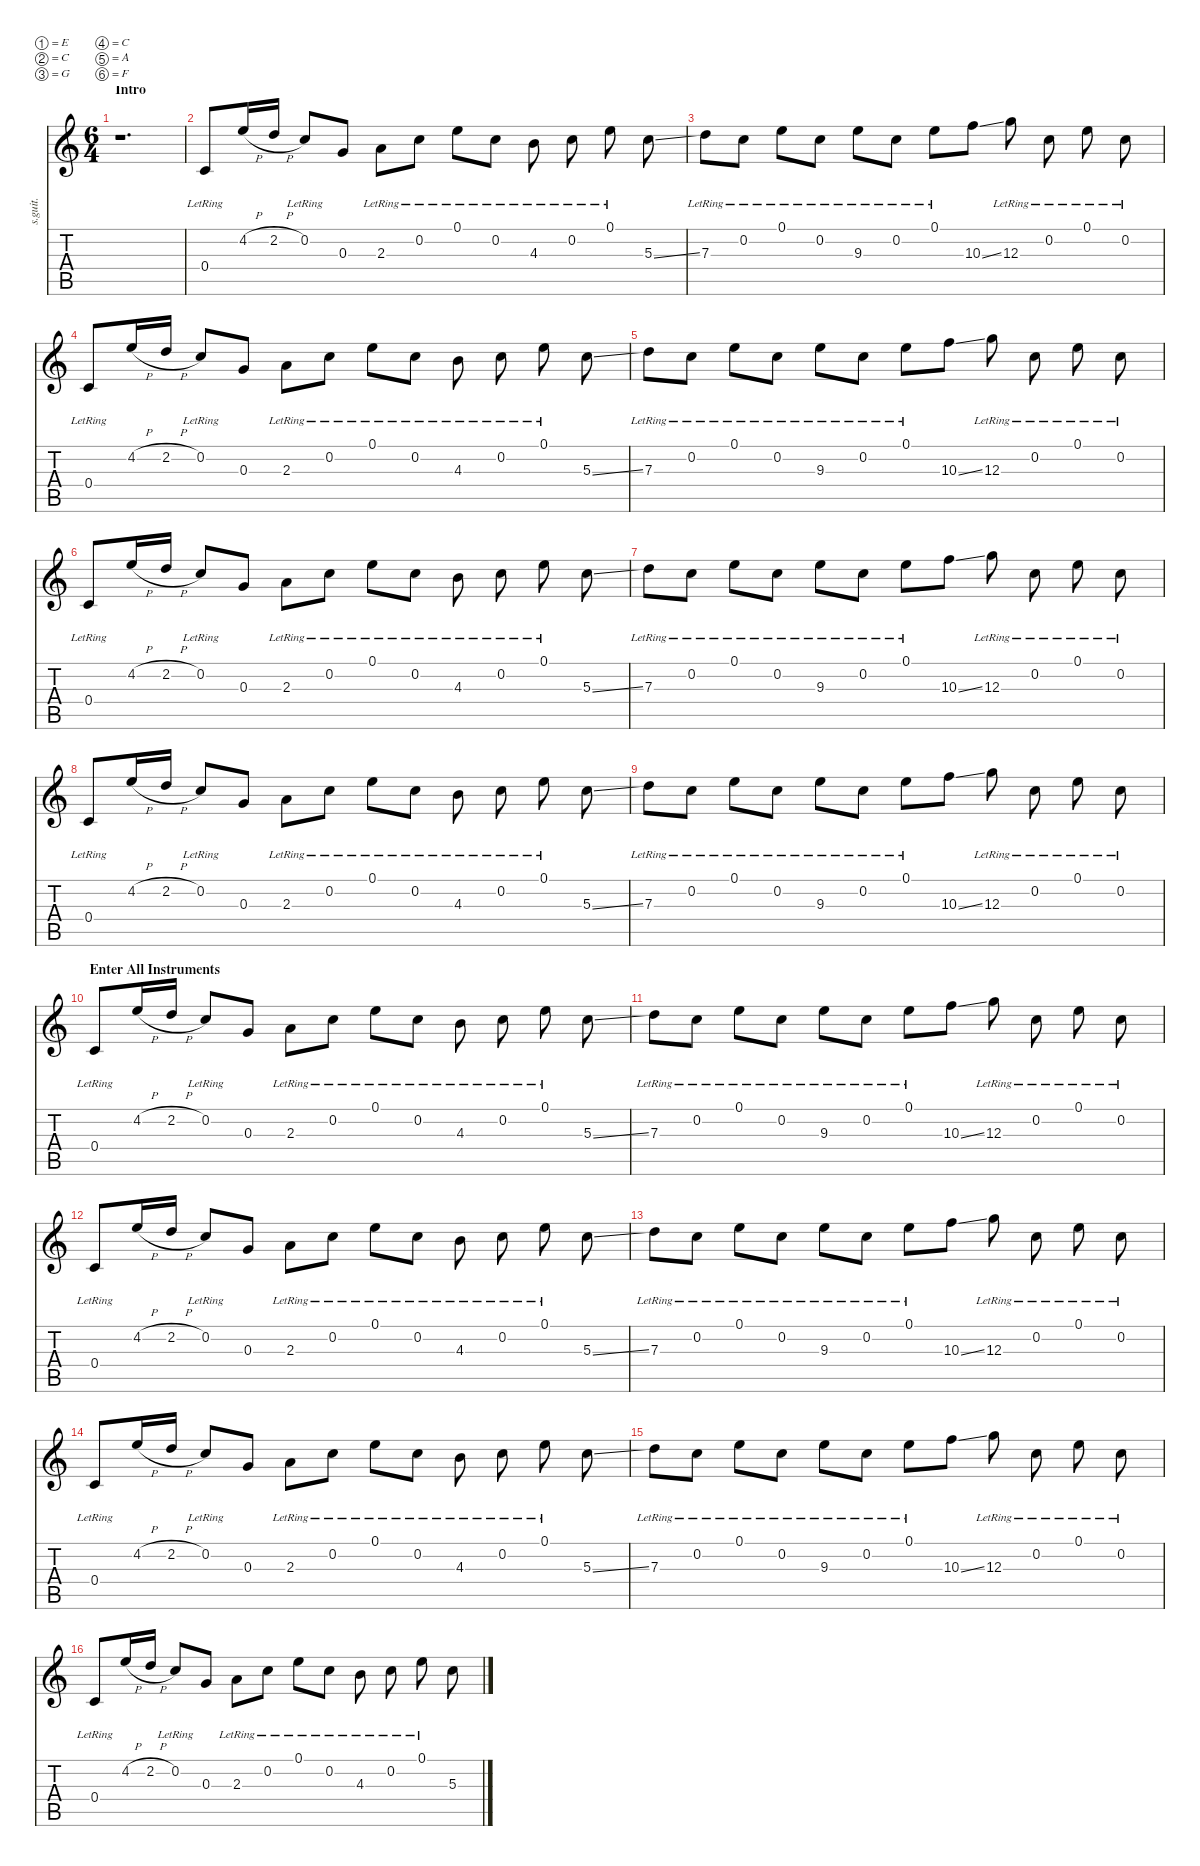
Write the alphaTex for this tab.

\defaultSystemsLayout 4
\hideDynamics
\bracketExtendMode nobrackets
\track ("Steve Holmes" "s.guit.") {instrument electricguitarjazz}
\staff {score tabs}
\tuning (E4 C4 G3 C3 A2 F2)
\ts (6 4)
\beaming (8 2 2 2 2)
\section ("" "Intro")
\tempo (144 hide)
\clef g2
\ks c
r.1{d dy f instrument electricguitarjazz} |
0.4{lr}.8{lyrics (0 "") lyrics (1 "") lyrics (2 "") lyrics (3 "") lyrics (4 "")} 4.2{h}.16{lyrics (0 "") lyrics (1 "") lyrics (2 "") lyrics (3 "") lyrics (4 "")} 2.2{h}.16{lyrics (0 "") lyrics (1 "") lyrics (2 "") lyrics (3 "") lyrics (4 "")} 0.2{lr}.8{lyrics (0 "") lyrics (1 "") lyrics (2 "") lyrics (3 "") lyrics (4 "")} 0.3.8{lyrics (0 "") lyrics (1 "") lyrics (2 "") lyrics (3 "") lyrics (4 "")} 2.3{lr}.8{lyrics (0 "") lyrics (1 "") lyrics (2 "") lyrics (3 "") lyrics (4 "")} 0.2{lr}.8{lyrics (0 "") lyrics (1 "") lyrics (2 "") lyrics (3 "") lyrics (4 "")} 0.1{lr}.8{lyrics (0 "") lyrics (1 "") lyrics (2 "") lyrics (3 "") lyrics (4 "")} 0.2{lr}.8{lyrics (0 "") lyrics (1 "") lyrics (2 "") lyrics (3 "") lyrics (4 "")} 4.3{lr}.8{lyrics (0 "") lyrics (1 "") lyrics (2 "") lyrics (3 "") lyrics (4 "")} 0.2{lr}.8{lyrics (0 "") lyrics (1 "") lyrics (2 "") lyrics (3 "") lyrics (4 "")} 0.1{lr}.8{lyrics (0 "") lyrics (1 "") lyrics (2 "") lyrics (3 "") lyrics (4 "")} 5.3{ss}.8{lyrics (0 "") lyrics (1 "") lyrics (2 "") lyrics (3 "") lyrics (4 "")} |
7.3{lr}.8{lyrics (0 "") lyrics (1 "") lyrics (2 "") lyrics (3 "") lyrics (4 "")} 0.2{lr}.8{lyrics (0 "") lyrics (1 "") lyrics (2 "") lyrics (3 "") lyrics (4 "")} 0.1{lr}.8{lyrics (0 "") lyrics (1 "") lyrics (2 "") lyrics (3 "") lyrics (4 "")} 0.2{lr}.8{lyrics (0 "") lyrics (1 "") lyrics (2 "") lyrics (3 "") lyrics (4 "")} 9.3{lr}.8{lyrics (0 "") lyrics (1 "") lyrics (2 "") lyrics (3 "") lyrics (4 "")} 0.2{lr}.8{lyrics (0 "") lyrics (1 "") lyrics (2 "") lyrics (3 "") lyrics (4 "")} 0.1{lr}.8{lyrics (0 "") lyrics (1 "") lyrics (2 "") lyrics (3 "") lyrics (4 "")} 10.3{ss}.8{lyrics (0 "") lyrics (1 "") lyrics (2 "") lyrics (3 "") lyrics (4 "")} 12.3{lr}.8{lyrics (0 "") lyrics (1 "") lyrics (2 "") lyrics (3 "") lyrics (4 "")} 0.2{lr}.8{lyrics (0 "") lyrics (1 "") lyrics (2 "") lyrics (3 "") lyrics (4 "")} 0.1{lr}.8{lyrics (0 "") lyrics (1 "") lyrics (2 "") lyrics (3 "") lyrics (4 "")} 0.2{lr}.8{lyrics (0 "") lyrics (1 "") lyrics (2 "") lyrics (3 "") lyrics (4 "")} |
0.4{lr}.8{lyrics (0 "") lyrics (1 "") lyrics (2 "") lyrics (3 "") lyrics (4 "")} 4.2{h}.16{lyrics (0 "") lyrics (1 "") lyrics (2 "") lyrics (3 "") lyrics (4 "")} 2.2{h}.16{lyrics (0 "") lyrics (1 "") lyrics (2 "") lyrics (3 "") lyrics (4 "")} 0.2{lr}.8{lyrics (0 "") lyrics (1 "") lyrics (2 "") lyrics (3 "") lyrics (4 "")} 0.3.8{lyrics (0 "") lyrics (1 "") lyrics (2 "") lyrics (3 "") lyrics (4 "")} 2.3{lr}.8{lyrics (0 "") lyrics (1 "") lyrics (2 "") lyrics (3 "") lyrics (4 "")} 0.2{lr}.8{lyrics (0 "") lyrics (1 "") lyrics (2 "") lyrics (3 "") lyrics (4 "")} 0.1{lr}.8{lyrics (0 "") lyrics (1 "") lyrics (2 "") lyrics (3 "") lyrics (4 "")} 0.2{lr}.8{lyrics (0 "") lyrics (1 "") lyrics (2 "") lyrics (3 "") lyrics (4 "")} 4.3{lr}.8{lyrics (0 "") lyrics (1 "") lyrics (2 "") lyrics (3 "") lyrics (4 "")} 0.2{lr}.8{lyrics (0 "") lyrics (1 "") lyrics (2 "") lyrics (3 "") lyrics (4 "")} 0.1{lr}.8{lyrics (0 "") lyrics (1 "") lyrics (2 "") lyrics (3 "") lyrics (4 "")} 5.3{ss}.8{lyrics (0 "") lyrics (1 "") lyrics (2 "") lyrics (3 "") lyrics (4 "")} |
7.3{lr}.8{lyrics (0 "") lyrics (1 "") lyrics (2 "") lyrics (3 "") lyrics (4 "")} 0.2{lr}.8{lyrics (0 "") lyrics (1 "") lyrics (2 "") lyrics (3 "") lyrics (4 "")} 0.1{lr}.8{lyrics (0 "") lyrics (1 "") lyrics (2 "") lyrics (3 "") lyrics (4 "")} 0.2{lr}.8{lyrics (0 "") lyrics (1 "") lyrics (2 "") lyrics (3 "") lyrics (4 "")} 9.3{lr}.8{lyrics (0 "") lyrics (1 "") lyrics (2 "") lyrics (3 "") lyrics (4 "")} 0.2{lr}.8{lyrics (0 "") lyrics (1 "") lyrics (2 "") lyrics (3 "") lyrics (4 "")} 0.1{lr}.8{lyrics (0 "") lyrics (1 "") lyrics (2 "") lyrics (3 "") lyrics (4 "")} 10.3{ss}.8{lyrics (0 "") lyrics (1 "") lyrics (2 "") lyrics (3 "") lyrics (4 "")} 12.3{lr}.8{lyrics (0 "") lyrics (1 "") lyrics (2 "") lyrics (3 "") lyrics (4 "")} 0.2{lr}.8{lyrics (0 "") lyrics (1 "") lyrics (2 "") lyrics (3 "") lyrics (4 "")} 0.1{lr}.8{lyrics (0 "") lyrics (1 "") lyrics (2 "") lyrics (3 "") lyrics (4 "")} 0.2{lr}.8{lyrics (0 "") lyrics (1 "") lyrics (2 "") lyrics (3 "") lyrics (4 "")} |
0.4{lr}.8{lyrics (0 "") lyrics (1 "") lyrics (2 "") lyrics (3 "") lyrics (4 "")} 4.2{h}.16{lyrics (0 "") lyrics (1 "") lyrics (2 "") lyrics (3 "") lyrics (4 "")} 2.2{h}.16{lyrics (0 "") lyrics (1 "") lyrics (2 "") lyrics (3 "") lyrics (4 "")} 0.2{lr}.8{lyrics (0 "") lyrics (1 "") lyrics (2 "") lyrics (3 "") lyrics (4 "")} 0.3.8{lyrics (0 "") lyrics (1 "") lyrics (2 "") lyrics (3 "") lyrics (4 "")} 2.3{lr}.8{lyrics (0 "") lyrics (1 "") lyrics (2 "") lyrics (3 "") lyrics (4 "")} 0.2{lr}.8{lyrics (0 "") lyrics (1 "") lyrics (2 "") lyrics (3 "") lyrics (4 "")} 0.1{lr}.8{lyrics (0 "") lyrics (1 "") lyrics (2 "") lyrics (3 "") lyrics (4 "")} 0.2{lr}.8{lyrics (0 "") lyrics (1 "") lyrics (2 "") lyrics (3 "") lyrics (4 "")} 4.3{lr}.8{lyrics (0 "") lyrics (1 "") lyrics (2 "") lyrics (3 "") lyrics (4 "")} 0.2{lr}.8{lyrics (0 "") lyrics (1 "") lyrics (2 "") lyrics (3 "") lyrics (4 "")} 0.1{lr}.8{lyrics (0 "") lyrics (1 "") lyrics (2 "") lyrics (3 "") lyrics (4 "")} 5.3{ss}.8{lyrics (0 "") lyrics (1 "") lyrics (2 "") lyrics (3 "") lyrics (4 "")} |
7.3{lr}.8{lyrics (0 "") lyrics (1 "") lyrics (2 "") lyrics (3 "") lyrics (4 "")} 0.2{lr}.8{lyrics (0 "") lyrics (1 "") lyrics (2 "") lyrics (3 "") lyrics (4 "")} 0.1{lr}.8{lyrics (0 "") lyrics (1 "") lyrics (2 "") lyrics (3 "") lyrics (4 "")} 0.2{lr}.8{lyrics (0 "") lyrics (1 "") lyrics (2 "") lyrics (3 "") lyrics (4 "")} 9.3{lr}.8{lyrics (0 "") lyrics (1 "") lyrics (2 "") lyrics (3 "") lyrics (4 "")} 0.2{lr}.8{lyrics (0 "") lyrics (1 "") lyrics (2 "") lyrics (3 "") lyrics (4 "")} 0.1{lr}.8{lyrics (0 "") lyrics (1 "") lyrics (2 "") lyrics (3 "") lyrics (4 "")} 10.3{ss}.8{lyrics (0 "") lyrics (1 "") lyrics (2 "") lyrics (3 "") lyrics (4 "")} 12.3{lr}.8{lyrics (0 "") lyrics (1 "") lyrics (2 "") lyrics (3 "") lyrics (4 "")} 0.2{lr}.8{lyrics (0 "") lyrics (1 "") lyrics (2 "") lyrics (3 "") lyrics (4 "")} 0.1{lr}.8{lyrics (0 "") lyrics (1 "") lyrics (2 "") lyrics (3 "") lyrics (4 "")} 0.2{lr}.8{lyrics (0 "") lyrics (1 "") lyrics (2 "") lyrics (3 "") lyrics (4 "")} |
0.4{lr}.8{lyrics (0 "") lyrics (1 "") lyrics (2 "") lyrics (3 "") lyrics (4 "")} 4.2{h}.16{lyrics (0 "") lyrics (1 "") lyrics (2 "") lyrics (3 "") lyrics (4 "")} 2.2{h}.16{lyrics (0 "") lyrics (1 "") lyrics (2 "") lyrics (3 "") lyrics (4 "")} 0.2{lr}.8{lyrics (0 "") lyrics (1 "") lyrics (2 "") lyrics (3 "") lyrics (4 "")} 0.3.8{lyrics (0 "") lyrics (1 "") lyrics (2 "") lyrics (3 "") lyrics (4 "")} 2.3{lr}.8{lyrics (0 "") lyrics (1 "") lyrics (2 "") lyrics (3 "") lyrics (4 "")} 0.2{lr}.8{lyrics (0 "") lyrics (1 "") lyrics (2 "") lyrics (3 "") lyrics (4 "")} 0.1{lr}.8{lyrics (0 "") lyrics (1 "") lyrics (2 "") lyrics (3 "") lyrics (4 "")} 0.2{lr}.8{lyrics (0 "") lyrics (1 "") lyrics (2 "") lyrics (3 "") lyrics (4 "")} 4.3{lr}.8{lyrics (0 "") lyrics (1 "") lyrics (2 "") lyrics (3 "") lyrics (4 "")} 0.2{lr}.8{lyrics (0 "") lyrics (1 "") lyrics (2 "") lyrics (3 "") lyrics (4 "")} 0.1{lr}.8{lyrics (0 "") lyrics (1 "") lyrics (2 "") lyrics (3 "") lyrics (4 "")} 5.3{ss}.8{lyrics (0 "") lyrics (1 "") lyrics (2 "") lyrics (3 "") lyrics (4 "")} |
7.3{lr}.8{lyrics (0 "") lyrics (1 "") lyrics (2 "") lyrics (3 "") lyrics (4 "")} 0.2{lr}.8{lyrics (0 "") lyrics (1 "") lyrics (2 "") lyrics (3 "") lyrics (4 "")} 0.1{lr}.8{lyrics (0 "") lyrics (1 "") lyrics (2 "") lyrics (3 "") lyrics (4 "")} 0.2{lr}.8{lyrics (0 "") lyrics (1 "") lyrics (2 "") lyrics (3 "") lyrics (4 "")} 9.3{lr}.8{lyrics (0 "") lyrics (1 "") lyrics (2 "") lyrics (3 "") lyrics (4 "")} 0.2{lr}.8{lyrics (0 "") lyrics (1 "") lyrics (2 "") lyrics (3 "") lyrics (4 "")} 0.1{lr}.8{lyrics (0 "") lyrics (1 "") lyrics (2 "") lyrics (3 "") lyrics (4 "")} 10.3{ss}.8{lyrics (0 "") lyrics (1 "") lyrics (2 "") lyrics (3 "") lyrics (4 "")} 12.3{lr}.8{lyrics (0 "") lyrics (1 "") lyrics (2 "") lyrics (3 "") lyrics (4 "")} 0.2{lr}.8{lyrics (0 "") lyrics (1 "") lyrics (2 "") lyrics (3 "") lyrics (4 "")} 0.1{lr}.8{lyrics (0 "") lyrics (1 "") lyrics (2 "") lyrics (3 "") lyrics (4 "")} 0.2{lr}.8{lyrics (0 "") lyrics (1 "") lyrics (2 "") lyrics (3 "") lyrics (4 "")} |
\section ("" "Enter All Instruments")
0.4{lr}.8{lyrics (0 "") lyrics (1 "") lyrics (2 "") lyrics (3 "") lyrics (4 "")} 4.2{h}.16{lyrics (0 "") lyrics (1 "") lyrics (2 "") lyrics (3 "") lyrics (4 "")} 2.2{h}.16{lyrics (0 "") lyrics (1 "") lyrics (2 "") lyrics (3 "") lyrics (4 "")} 0.2{lr}.8{lyrics (0 "") lyrics (1 "") lyrics (2 "") lyrics (3 "") lyrics (4 "")} 0.3.8{lyrics (0 "") lyrics (1 "") lyrics (2 "") lyrics (3 "") lyrics (4 "")} 2.3{lr}.8{lyrics (0 "") lyrics (1 "") lyrics (2 "") lyrics (3 "") lyrics (4 "")} 0.2{lr}.8{lyrics (0 "") lyrics (1 "") lyrics (2 "") lyrics (3 "") lyrics (4 "")} 0.1{lr}.8{lyrics (0 "") lyrics (1 "") lyrics (2 "") lyrics (3 "") lyrics (4 "")} 0.2{lr}.8{lyrics (0 "") lyrics (1 "") lyrics (2 "") lyrics (3 "") lyrics (4 "")} 4.3{lr}.8{lyrics (0 "") lyrics (1 "") lyrics (2 "") lyrics (3 "") lyrics (4 "")} 0.2{lr}.8{lyrics (0 "") lyrics (1 "") lyrics (2 "") lyrics (3 "") lyrics (4 "")} 0.1{lr}.8{lyrics (0 "") lyrics (1 "") lyrics (2 "") lyrics (3 "") lyrics (4 "")} 5.3{ss}.8{lyrics (0 "") lyrics (1 "") lyrics (2 "") lyrics (3 "") lyrics (4 "")} |
7.3{lr}.8{lyrics (0 "") lyrics (1 "") lyrics (2 "") lyrics (3 "") lyrics (4 "")} 0.2{lr}.8{lyrics (0 "") lyrics (1 "") lyrics (2 "") lyrics (3 "") lyrics (4 "")} 0.1{lr}.8{lyrics (0 "") lyrics (1 "") lyrics (2 "") lyrics (3 "") lyrics (4 "")} 0.2{lr}.8{lyrics (0 "") lyrics (1 "") lyrics (2 "") lyrics (3 "") lyrics (4 "")} 9.3{lr}.8{lyrics (0 "") lyrics (1 "") lyrics (2 "") lyrics (3 "") lyrics (4 "")} 0.2{lr}.8{lyrics (0 "") lyrics (1 "") lyrics (2 "") lyrics (3 "") lyrics (4 "")} 0.1{lr}.8{lyrics (0 "") lyrics (1 "") lyrics (2 "") lyrics (3 "") lyrics (4 "")} 10.3{ss}.8{lyrics (0 "") lyrics (1 "") lyrics (2 "") lyrics (3 "") lyrics (4 "")} 12.3{lr}.8{lyrics (0 "") lyrics (1 "") lyrics (2 "") lyrics (3 "") lyrics (4 "")} 0.2{lr}.8{lyrics (0 "") lyrics (1 "") lyrics (2 "") lyrics (3 "") lyrics (4 "")} 0.1{lr}.8{lyrics (0 "") lyrics (1 "") lyrics (2 "") lyrics (3 "") lyrics (4 "")} 0.2{lr}.8{lyrics (0 "") lyrics (1 "") lyrics (2 "") lyrics (3 "") lyrics (4 "")} |
0.4{lr}.8{lyrics (0 "") lyrics (1 "") lyrics (2 "") lyrics (3 "") lyrics (4 "")} 4.2{h}.16{lyrics (0 "") lyrics (1 "") lyrics (2 "") lyrics (3 "") lyrics (4 "")} 2.2{h}.16{lyrics (0 "") lyrics (1 "") lyrics (2 "") lyrics (3 "") lyrics (4 "")} 0.2{lr}.8{lyrics (0 "") lyrics (1 "") lyrics (2 "") lyrics (3 "") lyrics (4 "")} 0.3.8{lyrics (0 "") lyrics (1 "") lyrics (2 "") lyrics (3 "") lyrics (4 "")} 2.3{lr}.8{lyrics (0 "") lyrics (1 "") lyrics (2 "") lyrics (3 "") lyrics (4 "")} 0.2{lr}.8{lyrics (0 "") lyrics (1 "") lyrics (2 "") lyrics (3 "") lyrics (4 "")} 0.1{lr}.8{lyrics (0 "") lyrics (1 "") lyrics (2 "") lyrics (3 "") lyrics (4 "")} 0.2{lr}.8{lyrics (0 "") lyrics (1 "") lyrics (2 "") lyrics (3 "") lyrics (4 "")} 4.3{lr}.8{lyrics (0 "") lyrics (1 "") lyrics (2 "") lyrics (3 "") lyrics (4 "")} 0.2{lr}.8{lyrics (0 "") lyrics (1 "") lyrics (2 "") lyrics (3 "") lyrics (4 "")} 0.1{lr}.8{lyrics (0 "") lyrics (1 "") lyrics (2 "") lyrics (3 "") lyrics (4 "")} 5.3{ss}.8{lyrics (0 "") lyrics (1 "") lyrics (2 "") lyrics (3 "") lyrics (4 "")} |
7.3{lr}.8{lyrics (0 "") lyrics (1 "") lyrics (2 "") lyrics (3 "") lyrics (4 "")} 0.2{lr}.8{lyrics (0 "") lyrics (1 "") lyrics (2 "") lyrics (3 "") lyrics (4 "")} 0.1{lr}.8{lyrics (0 "") lyrics (1 "") lyrics (2 "") lyrics (3 "") lyrics (4 "")} 0.2{lr}.8{lyrics (0 "") lyrics (1 "") lyrics (2 "") lyrics (3 "") lyrics (4 "")} 9.3{lr}.8{lyrics (0 "") lyrics (1 "") lyrics (2 "") lyrics (3 "") lyrics (4 "")} 0.2{lr}.8{lyrics (0 "") lyrics (1 "") lyrics (2 "") lyrics (3 "") lyrics (4 "")} 0.1{lr}.8{lyrics (0 "") lyrics (1 "") lyrics (2 "") lyrics (3 "") lyrics (4 "")} 10.3{ss}.8{lyrics (0 "") lyrics (1 "") lyrics (2 "") lyrics (3 "") lyrics (4 "")} 12.3{lr}.8{lyrics (0 "") lyrics (1 "") lyrics (2 "") lyrics (3 "") lyrics (4 "")} 0.2{lr}.8{lyrics (0 "") lyrics (1 "") lyrics (2 "") lyrics (3 "") lyrics (4 "")} 0.1{lr}.8{lyrics (0 "") lyrics (1 "") lyrics (2 "") lyrics (3 "") lyrics (4 "")} 0.2{lr}.8{lyrics (0 "") lyrics (1 "") lyrics (2 "") lyrics (3 "") lyrics (4 "")} |
0.4{lr}.8{lyrics (0 "") lyrics (1 "") lyrics (2 "") lyrics (3 "") lyrics (4 "")} 4.2{h}.16{lyrics (0 "") lyrics (1 "") lyrics (2 "") lyrics (3 "") lyrics (4 "")} 2.2{h}.16{lyrics (0 "") lyrics (1 "") lyrics (2 "") lyrics (3 "") lyrics (4 "")} 0.2{lr}.8{lyrics (0 "") lyrics (1 "") lyrics (2 "") lyrics (3 "") lyrics (4 "")} 0.3.8{lyrics (0 "") lyrics (1 "") lyrics (2 "") lyrics (3 "") lyrics (4 "")} 2.3{lr}.8{lyrics (0 "") lyrics (1 "") lyrics (2 "") lyrics (3 "") lyrics (4 "")} 0.2{lr}.8{lyrics (0 "") lyrics (1 "") lyrics (2 "") lyrics (3 "") lyrics (4 "")} 0.1{lr}.8{lyrics (0 "") lyrics (1 "") lyrics (2 "") lyrics (3 "") lyrics (4 "")} 0.2{lr}.8{lyrics (0 "") lyrics (1 "") lyrics (2 "") lyrics (3 "") lyrics (4 "")} 4.3{lr}.8{lyrics (0 "") lyrics (1 "") lyrics (2 "") lyrics (3 "") lyrics (4 "")} 0.2{lr}.8{lyrics (0 "") lyrics (1 "") lyrics (2 "") lyrics (3 "") lyrics (4 "")} 0.1{lr}.8{lyrics (0 "") lyrics (1 "") lyrics (2 "") lyrics (3 "") lyrics (4 "")} 5.3{ss}.8{lyrics (0 "") lyrics (1 "") lyrics (2 "") lyrics (3 "") lyrics (4 "")} |
7.3{lr}.8{lyrics (0 "") lyrics (1 "") lyrics (2 "") lyrics (3 "") lyrics (4 "")} 0.2{lr}.8{lyrics (0 "") lyrics (1 "") lyrics (2 "") lyrics (3 "") lyrics (4 "")} 0.1{lr}.8{lyrics (0 "") lyrics (1 "") lyrics (2 "") lyrics (3 "") lyrics (4 "")} 0.2{lr}.8{lyrics (0 "") lyrics (1 "") lyrics (2 "") lyrics (3 "") lyrics (4 "")} 9.3{lr}.8{lyrics (0 "") lyrics (1 "") lyrics (2 "") lyrics (3 "") lyrics (4 "")} 0.2{lr}.8{lyrics (0 "") lyrics (1 "") lyrics (2 "") lyrics (3 "") lyrics (4 "")} 0.1{lr}.8{lyrics (0 "") lyrics (1 "") lyrics (2 "") lyrics (3 "") lyrics (4 "")} 10.3{ss}.8{lyrics (0 "") lyrics (1 "") lyrics (2 "") lyrics (3 "") lyrics (4 "")} 12.3{lr}.8{lyrics (0 "") lyrics (1 "") lyrics (2 "") lyrics (3 "") lyrics (4 "")} 0.2{lr}.8{lyrics (0 "") lyrics (1 "") lyrics (2 "") lyrics (3 "") lyrics (4 "")} 0.1{lr}.8{lyrics (0 "") lyrics (1 "") lyrics (2 "") lyrics (3 "") lyrics (4 "")} 0.2{lr}.8{lyrics (0 "") lyrics (1 "") lyrics (2 "") lyrics (3 "") lyrics (4 "")} |
0.4{lr}.8{lyrics (0 "") lyrics (1 "") lyrics (2 "") lyrics (3 "") lyrics (4 "")} 4.2{h}.16{lyrics (0 "") lyrics (1 "") lyrics (2 "") lyrics (3 "") lyrics (4 "")} 2.2{h}.16{lyrics (0 "") lyrics (1 "") lyrics (2 "") lyrics (3 "") lyrics (4 "")} 0.2{lr}.8{lyrics (0 "") lyrics (1 "") lyrics (2 "") lyrics (3 "") lyrics (4 "")} 0.3.8{lyrics (0 "") lyrics (1 "") lyrics (2 "") lyrics (3 "") lyrics (4 "")} 2.3{lr}.8{lyrics (0 "") lyrics (1 "") lyrics (2 "") lyrics (3 "") lyrics (4 "")} 0.2{lr}.8{lyrics (0 "") lyrics (1 "") lyrics (2 "") lyrics (3 "") lyrics (4 "")} 0.1{lr}.8{lyrics (0 "") lyrics (1 "") lyrics (2 "") lyrics (3 "") lyrics (4 "")} 0.2{lr}.8{lyrics (0 "") lyrics (1 "") lyrics (2 "") lyrics (3 "") lyrics (4 "")} 4.3{lr}.8{lyrics (0 "") lyrics (1 "") lyrics (2 "") lyrics (3 "") lyrics (4 "")} 0.2{lr}.8{lyrics (0 "") lyrics (1 "") lyrics (2 "") lyrics (3 "") lyrics (4 "")} 0.1{lr}.8{lyrics (0 "") lyrics (1 "") lyrics (2 "") lyrics (3 "") lyrics (4 "")} 5.3{ss}.8{lyrics (0 "") lyrics (1 "") lyrics (2 "") lyrics (3 "") lyrics (4 "")}
